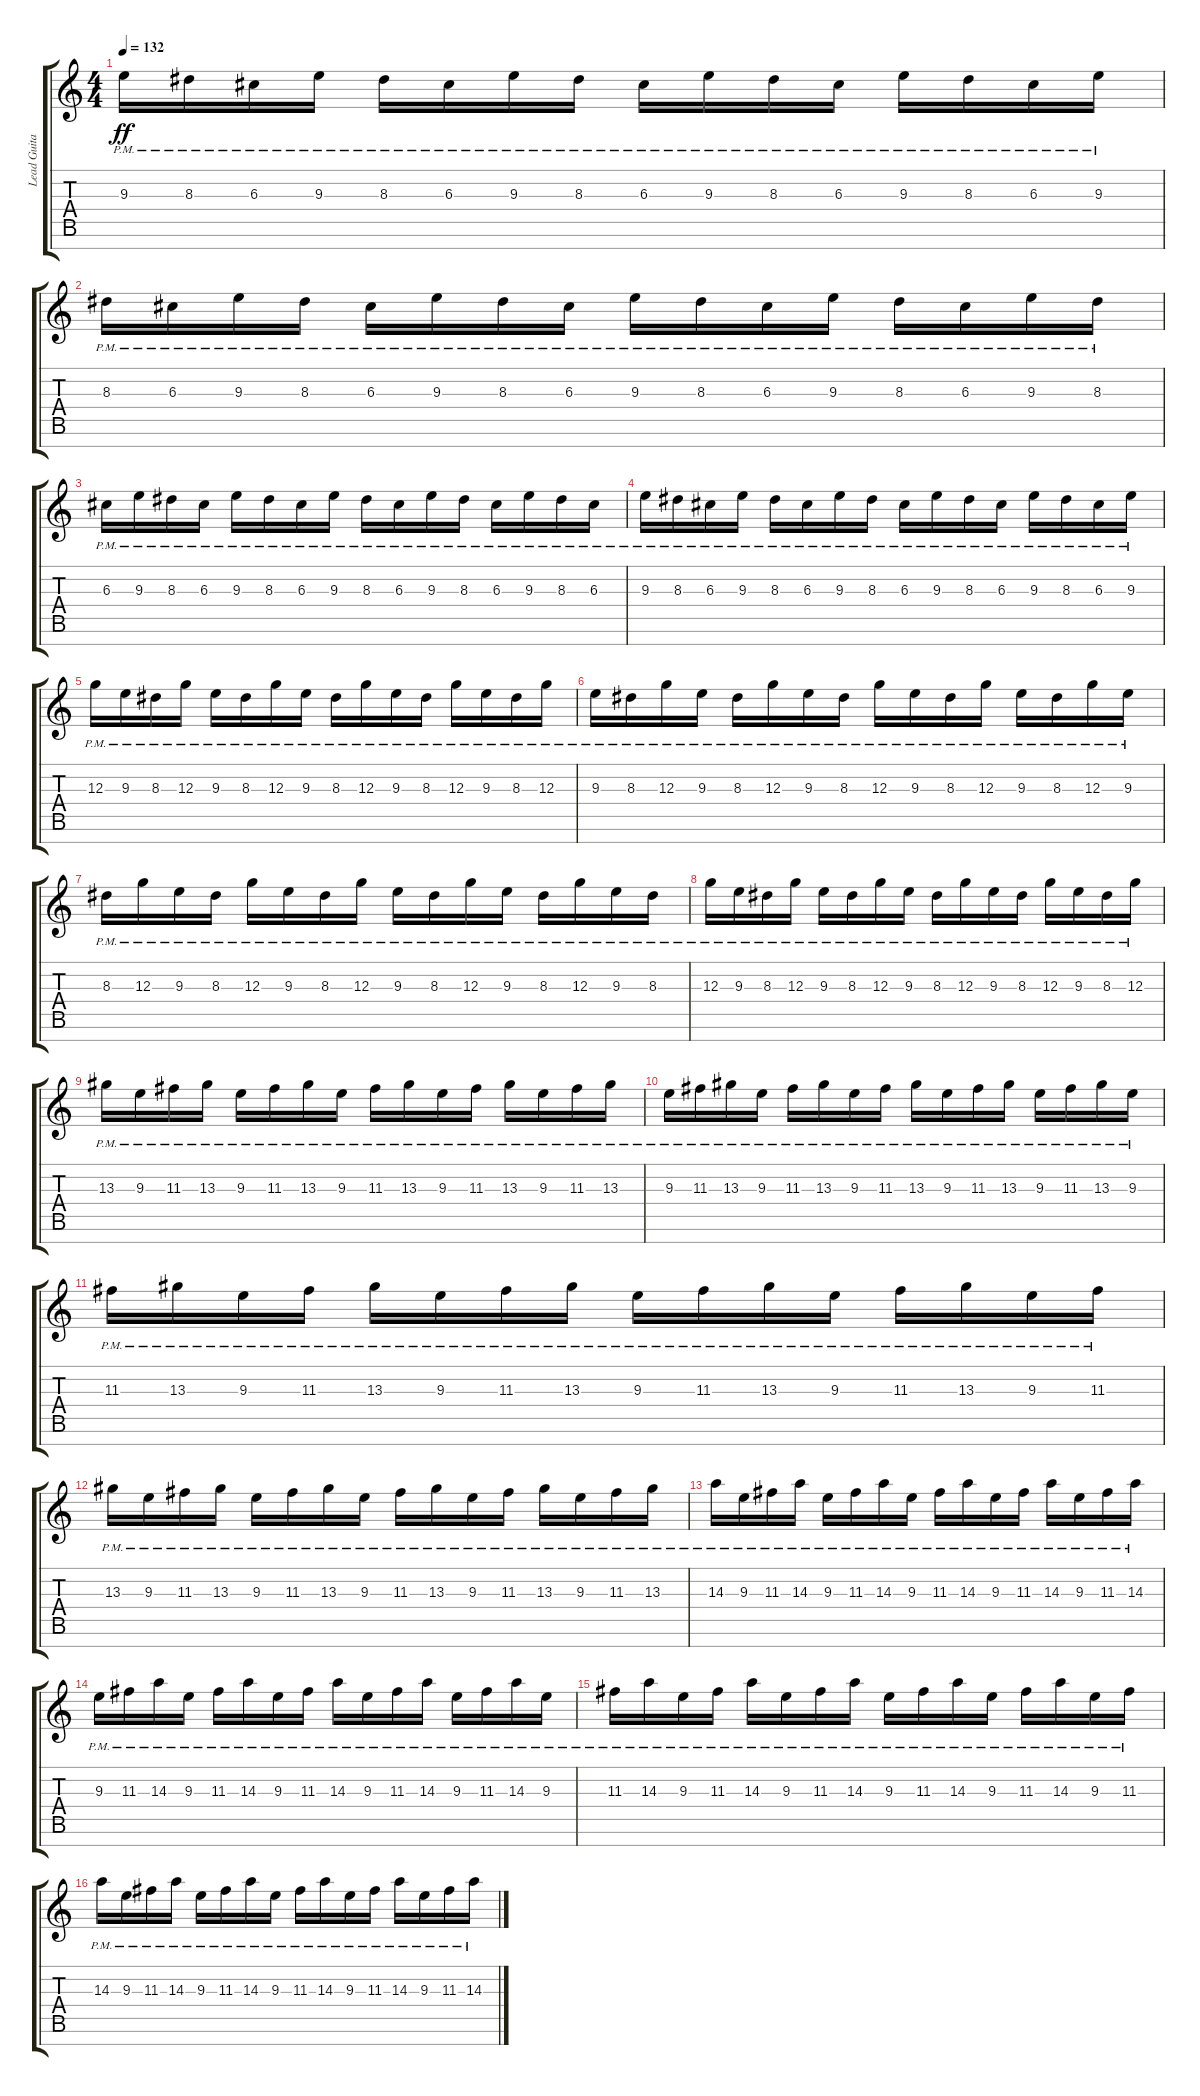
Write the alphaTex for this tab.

\track ("Lead Guitar" "Lead Guita") {instrument distortionguitar}
\staff {score tabs}
\tuning (E4 B3 G3 D3 A2 E2 B1) {hide}
\ts (4 4)
\tempo 132
\clef g2
\ks c
9.3{pm}.16{dy ff} 8.3{pm}.16 6.3{pm}.16 9.3{pm}.16 8.3{pm}.16 6.3{pm}.16 9.3{pm}.16 8.3{pm}.16 6.3{pm}.16 9.3{pm}.16 8.3{pm}.16 6.3{pm}.16 9.3{pm}.16 8.3{pm}.16 6.3{pm}.16 9.3{pm}.16 |
8.3{pm}.16 6.3{pm}.16 9.3{pm}.16 8.3{pm}.16 6.3{pm}.16 9.3{pm}.16 8.3{pm}.16 6.3{pm}.16 9.3{pm}.16 8.3{pm}.16 6.3{pm}.16 9.3{pm}.16 8.3{pm}.16 6.3{pm}.16 9.3{pm}.16 8.3{pm}.16 |
6.3{pm}.16 9.3{pm}.16 8.3{pm}.16 6.3{pm}.16 9.3{pm}.16 8.3{pm}.16 6.3{pm}.16 9.3{pm}.16 8.3{pm}.16 6.3{pm}.16 9.3{pm}.16 8.3{pm}.16 6.3{pm}.16 9.3{pm}.16 8.3{pm}.16 6.3{pm}.16 |
9.3{pm}.16 8.3{pm}.16 6.3{pm}.16 9.3{pm}.16 8.3{pm}.16 6.3{pm}.16 9.3{pm}.16 8.3{pm}.16 6.3{pm}.16 9.3{pm}.16 8.3{pm}.16 6.3{pm}.16 9.3{pm}.16 8.3{pm}.16 6.3{pm}.16 9.3{pm}.16 |
12.3{pm}.16 9.3{pm}.16 8.3{pm}.16 12.3{pm}.16 9.3{pm}.16 8.3{pm}.16 12.3{pm}.16 9.3{pm}.16 8.3{pm}.16 12.3{pm}.16 9.3{pm}.16 8.3{pm}.16 12.3{pm}.16 9.3{pm}.16 8.3{pm}.16 12.3{pm}.16 |
9.3{pm}.16 8.3{pm}.16 12.3{pm}.16 9.3{pm}.16 8.3{pm}.16 12.3{pm}.16 9.3{pm}.16 8.3{pm}.16 12.3{pm}.16 9.3{pm}.16 8.3{pm}.16 12.3{pm}.16 9.3{pm}.16 8.3{pm}.16 12.3{pm}.16 9.3{pm}.16 |
8.3{pm}.16 12.3{pm}.16 9.3{pm}.16 8.3{pm}.16 12.3{pm}.16 9.3{pm}.16 8.3{pm}.16 12.3{pm}.16 9.3{pm}.16 8.3{pm}.16 12.3{pm}.16 9.3{pm}.16 8.3{pm}.16 12.3{pm}.16 9.3{pm}.16 8.3{pm}.16 |
12.3{pm}.16 9.3{pm}.16 8.3{pm}.16 12.3{pm}.16 9.3{pm}.16 8.3{pm}.16 12.3{pm}.16 9.3{pm}.16 8.3{pm}.16 12.3{pm}.16 9.3{pm}.16 8.3{pm}.16 12.3{pm}.16 9.3{pm}.16 8.3{pm}.16 12.3{pm}.16 |
13.3{pm}.16 9.3{pm}.16 11.3{pm}.16 13.3{pm}.16 9.3{pm}.16 11.3{pm}.16 13.3{pm}.16 9.3{pm}.16 11.3{pm}.16 13.3{pm}.16 9.3{pm}.16 11.3{pm}.16 13.3{pm}.16 9.3{pm}.16 11.3{pm}.16 13.3{pm}.16 |
9.3{pm}.16 11.3{pm}.16 13.3{pm}.16 9.3{pm}.16 11.3{pm}.16 13.3{pm}.16 9.3{pm}.16 11.3{pm}.16 13.3{pm}.16 9.3{pm}.16 11.3{pm}.16 13.3{pm}.16 9.3{pm}.16 11.3{pm}.16 13.3{pm}.16 9.3{pm}.16 |
11.3{pm}.16 13.3{pm}.16 9.3{pm}.16 11.3{pm}.16 13.3{pm}.16 9.3{pm}.16 11.3{pm}.16 13.3{pm}.16 9.3{pm}.16 11.3{pm}.16 13.3{pm}.16 9.3{pm}.16 11.3{pm}.16 13.3{pm}.16 9.3{pm}.16 11.3{pm}.16 |
13.3{pm}.16 9.3{pm}.16 11.3{pm}.16 13.3{pm}.16 9.3{pm}.16 11.3{pm}.16 13.3{pm}.16 9.3{pm}.16 11.3{pm}.16 13.3{pm}.16 9.3{pm}.16 11.3{pm}.16 13.3{pm}.16 9.3{pm}.16 11.3{pm}.16 13.3{pm}.16 |
14.3{pm}.16 9.3{pm}.16 11.3{pm}.16 14.3{pm}.16 9.3{pm}.16 11.3{pm}.16 14.3{pm}.16 9.3{pm}.16 11.3{pm}.16 14.3{pm}.16 9.3{pm}.16 11.3{pm}.16 14.3{pm}.16 9.3{pm}.16 11.3{pm}.16 14.3{pm}.16 |
9.3{pm}.16 11.3{pm}.16 14.3{pm}.16 9.3{pm}.16 11.3{pm}.16 14.3{pm}.16 9.3{pm}.16 11.3{pm}.16 14.3{pm}.16 9.3{pm}.16 11.3{pm}.16 14.3{pm}.16 9.3{pm}.16 11.3{pm}.16 14.3{pm}.16 9.3{pm}.16 |
11.3{pm}.16 14.3{pm}.16 9.3{pm}.16 11.3{pm}.16 14.3{pm}.16 9.3{pm}.16 11.3{pm}.16 14.3{pm}.16 9.3{pm}.16 11.3{pm}.16 14.3{pm}.16 9.3{pm}.16 11.3{pm}.16 14.3{pm}.16 9.3{pm}.16 11.3{pm}.16 |
14.3{pm}.16 9.3{pm}.16 11.3{pm}.16 14.3{pm}.16 9.3{pm}.16 11.3{pm}.16 14.3{pm}.16 9.3{pm}.16 11.3{pm}.16 14.3{pm}.16 9.3{pm}.16 11.3{pm}.16 14.3{pm}.16 9.3{pm}.16 11.3{pm}.16 14.3{pm}.16
